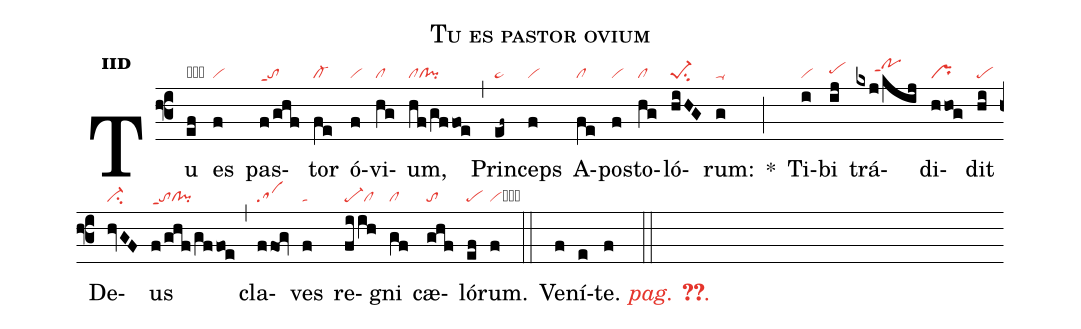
name:Tu es pastor ovium;
office-part:in;
mode:2d;
nabc-lines:1;
%%
initial-style: 1;
name: Tu es pastor ovium;
mode:2;
office-part: Invitatorium;
annotation: Inv.;
annotation: ii d;
nabc-lines:1;
%%
(f3) Tu(ef|obpe) es(f|vi) pas(f/ghf|toppt1)tor(fe|cl-) ó(f|vi)vi(hg|cl)um,(hf/gffoe|clcl!pi) (,) Prin(ef~|pe~)ceps(f|vi) A(fe|cl)pos(f|vi)to(hg|cl)ló(hiHG|pe-1su2)rum:(g|ta-) <sp>*</sp>(;) Ti(i|vi)bi(ij|pehh) trá(kxj/kij|/////pohjppt1)di(hhog|pr)dit(hi|pe) De(hvGF|ci-)us(f/ghf/gffoe|toppt1cl!pi) (,)cla(ffo1g|sa)ves(f|ta) re(fiih|pe-cl)gni(gf|cl) cæ(ghf|to)ló(ef|pe)rum.(f|vicb) (::)
<nlba>Ve(f)ní(e)t{e}. <c><i>pag. <v>\pageref{M-ORIP2d}</v>.</i></c></nlba>(f ::)
